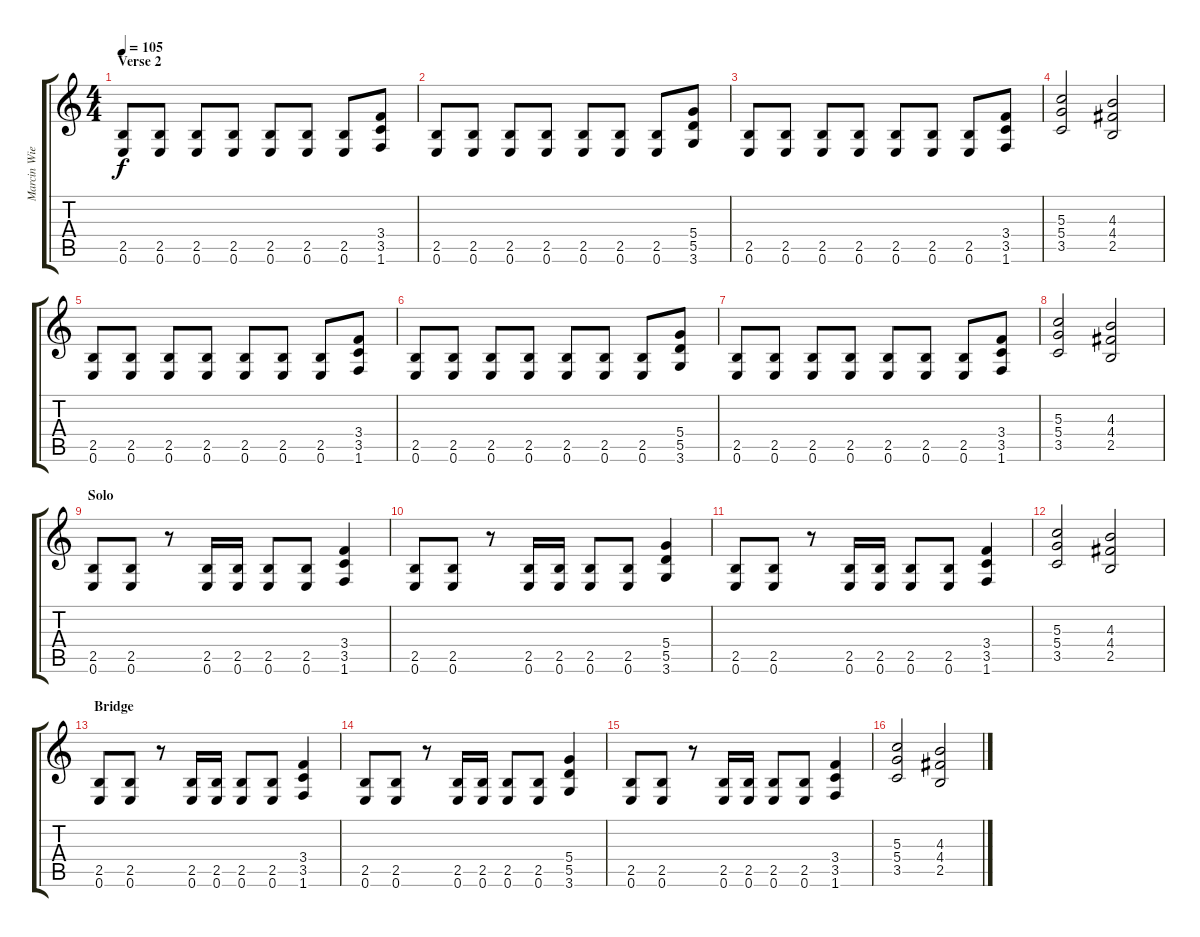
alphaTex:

\track ("Marcin Wieczorek (rhythm guitar)" "Marcin Wie") {instrument distortionguitar}
\staff {score tabs}
\tuning (E4 B3 G3 D3 A2 E2) {hide}
\ts (4 4)
\section ("" "Verse 2")
\tempo 105
\clef g2
\ks c
(2.5 0.6).8{dy f} (2.5 0.6).8 (2.5 0.6).8 (2.5 0.6).8 (2.5 0.6).8 (2.5 0.6).8 (2.5 0.6).8 (3.4 3.5 1.6).8 |
(2.5 0.6).8 (2.5 0.6).8 (2.5 0.6).8 (2.5 0.6).8 (2.5 0.6).8 (2.5 0.6).8 (2.5 0.6).8 (5.4 5.5 3.6).8 |
(2.5 0.6).8 (2.5 0.6).8 (2.5 0.6).8 (2.5 0.6).8 (2.5 0.6).8 (2.5 0.6).8 (2.5 0.6).8 (3.4 3.5 1.6).8 |
(5.3 5.4 3.5).2 (4.3 4.4 2.5).2 |
(2.5 0.6).8 (2.5 0.6).8 (2.5 0.6).8 (2.5 0.6).8 (2.5 0.6).8 (2.5 0.6).8 (2.5 0.6).8 (3.4 3.5 1.6).8 |
(2.5 0.6).8 (2.5 0.6).8 (2.5 0.6).8 (2.5 0.6).8 (2.5 0.6).8 (2.5 0.6).8 (2.5 0.6).8 (5.4 5.5 3.6).8 |
(2.5 0.6).8 (2.5 0.6).8 (2.5 0.6).8 (2.5 0.6).8 (2.5 0.6).8 (2.5 0.6).8 (2.5 0.6).8 (3.4 3.5 1.6).8 |
(5.3 5.4 3.5).2 (4.3 4.4 2.5).2 |
\section ("" "Solo")
(2.5 0.6).8 (2.5 0.6).8 r.8 (2.5 0.6).16 (2.5 0.6).16 (2.5 0.6).8 (2.5 0.6).8 (3.4 3.5 1.6).4 |
(2.5 0.6).8 (2.5 0.6).8 r.8 (2.5 0.6).16 (2.5 0.6).16 (2.5 0.6).8 (2.5 0.6).8 (5.4 5.5 3.6).4 |
(2.5 0.6).8 (2.5 0.6).8 r.8 (2.5 0.6).16 (2.5 0.6).16 (2.5 0.6).8 (2.5 0.6).8 (3.4 3.5 1.6).4 |
(5.3 5.4 3.5).2 (4.3 4.4 2.5).2 |
\section ("" "Bridge")
(2.5 0.6).8 (2.5 0.6).8 r.8 (2.5 0.6).16 (2.5 0.6).16 (2.5 0.6).8 (2.5 0.6).8 (3.4 3.5 1.6).4 |
(2.5 0.6).8 (2.5 0.6).8 r.8 (2.5 0.6).16 (2.5 0.6).16 (2.5 0.6).8 (2.5 0.6).8 (5.4 5.5 3.6).4 |
(2.5 0.6).8 (2.5 0.6).8 r.8 (2.5 0.6).16 (2.5 0.6).16 (2.5 0.6).8 (2.5 0.6).8 (3.4 3.5 1.6).4 |
(5.3 5.4 3.5).2 (4.3 4.4 2.5).2
